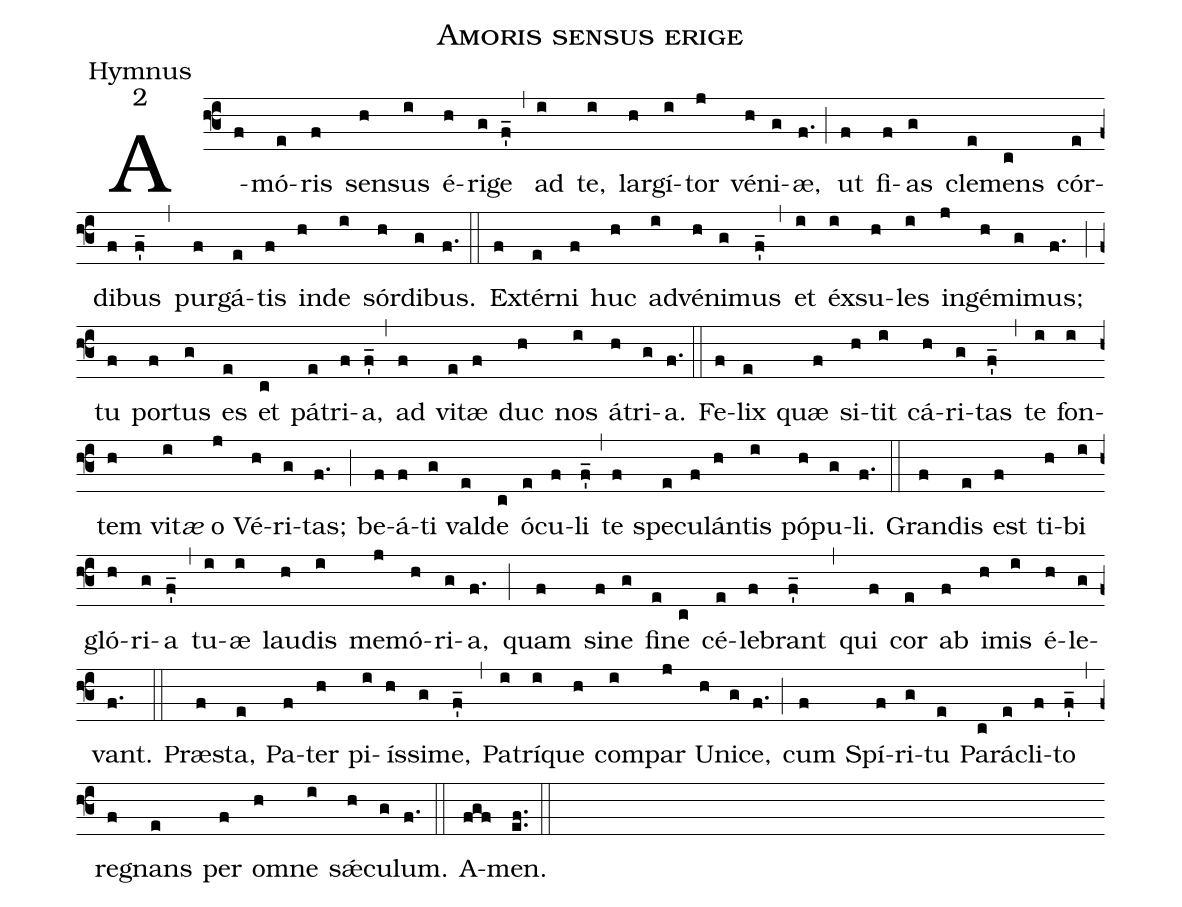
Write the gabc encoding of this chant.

name:Amoris sensus erige;
office-part:Hymnus;
mode:2;
%%
(f3)
A(f)mó(e)ris(f) sen(h)sus(i) é(h)ri(g)ge(f'_) (,)
ad(i) te,(i) lar(h)gí(i)tor(j) vé(h)ni(g)æ,(f.) (;)
ut(f) fi(f)as(g) cle(e)mens(c) cór(e)di(f)bus(f'_) (,)
pur(f)gá(e)tis(f) in(h)de(i) sór(h)di(g)bus.(f.) (::)

Ex(f)tér(e)ni(f) huc(h) ad(i)vé(h)ni(g)mus(f'_) (,)
et(i) éx(i)su(h)les(i) in(j)gé(h)mi(g)mus;(f.) (;)
tu(f) por(f)tus(g) es(e) et(c) pá(e)tri(f)a,(f'_) (,)
ad(f) vi(e)tæ(f) duc(h) nos(i) á(h)tri(g)a.(f.) (::)

Fe(f)lix(e) quæ(f) si(h)tit(i) cá(h)ri(g)tas(f'_) (,)
te(i) fon(i)tem(h) vi(i)t<i>æ</i> {o}(j) Vé(h)ri(g)tas;(f.) (;)
be(f)á(f)ti(g) val(e)de(c) ó(e)cu(f)li(f'_) (,)
te(f) spe(e)cu(f)lán(h)tis(i) pó(h)pu(g)li.(f.) (::)

Gran(f)dis(e) est(f) ti(h)bi(i) gló(h)ri(g)a(f'_) (,)
tu(i)æ(i) lau(h)dis(i) me(j)mó(h)ri(g)a,(f.) (;)
quam(f) si(f)ne(g) fi(e)ne(c) cé(e)le(f)brant(f'_) (,)
qui(f) cor(e) ab(f) i(h)mis(i) é(h)le(g)vant.(f.) (::)

Præ(f)sta,(e) Pa(f)ter(h) pi(i)ís(h)si(g)me,(f'_) (,)
Pa(i)trí(i)que(h) com(i)par(j) U(h)ni(g)ce,(f.) (;)
cum(f) Spí(f)ri(g)tu(e) Pa(c)rá(e)cli(f)to(f'_) (,)
re(f)gnans(e) per(f) om(h)ne(i) sǽ(h)cu(g)lum.(f.) (::)

A(fgf)men.(ef..) (::)
